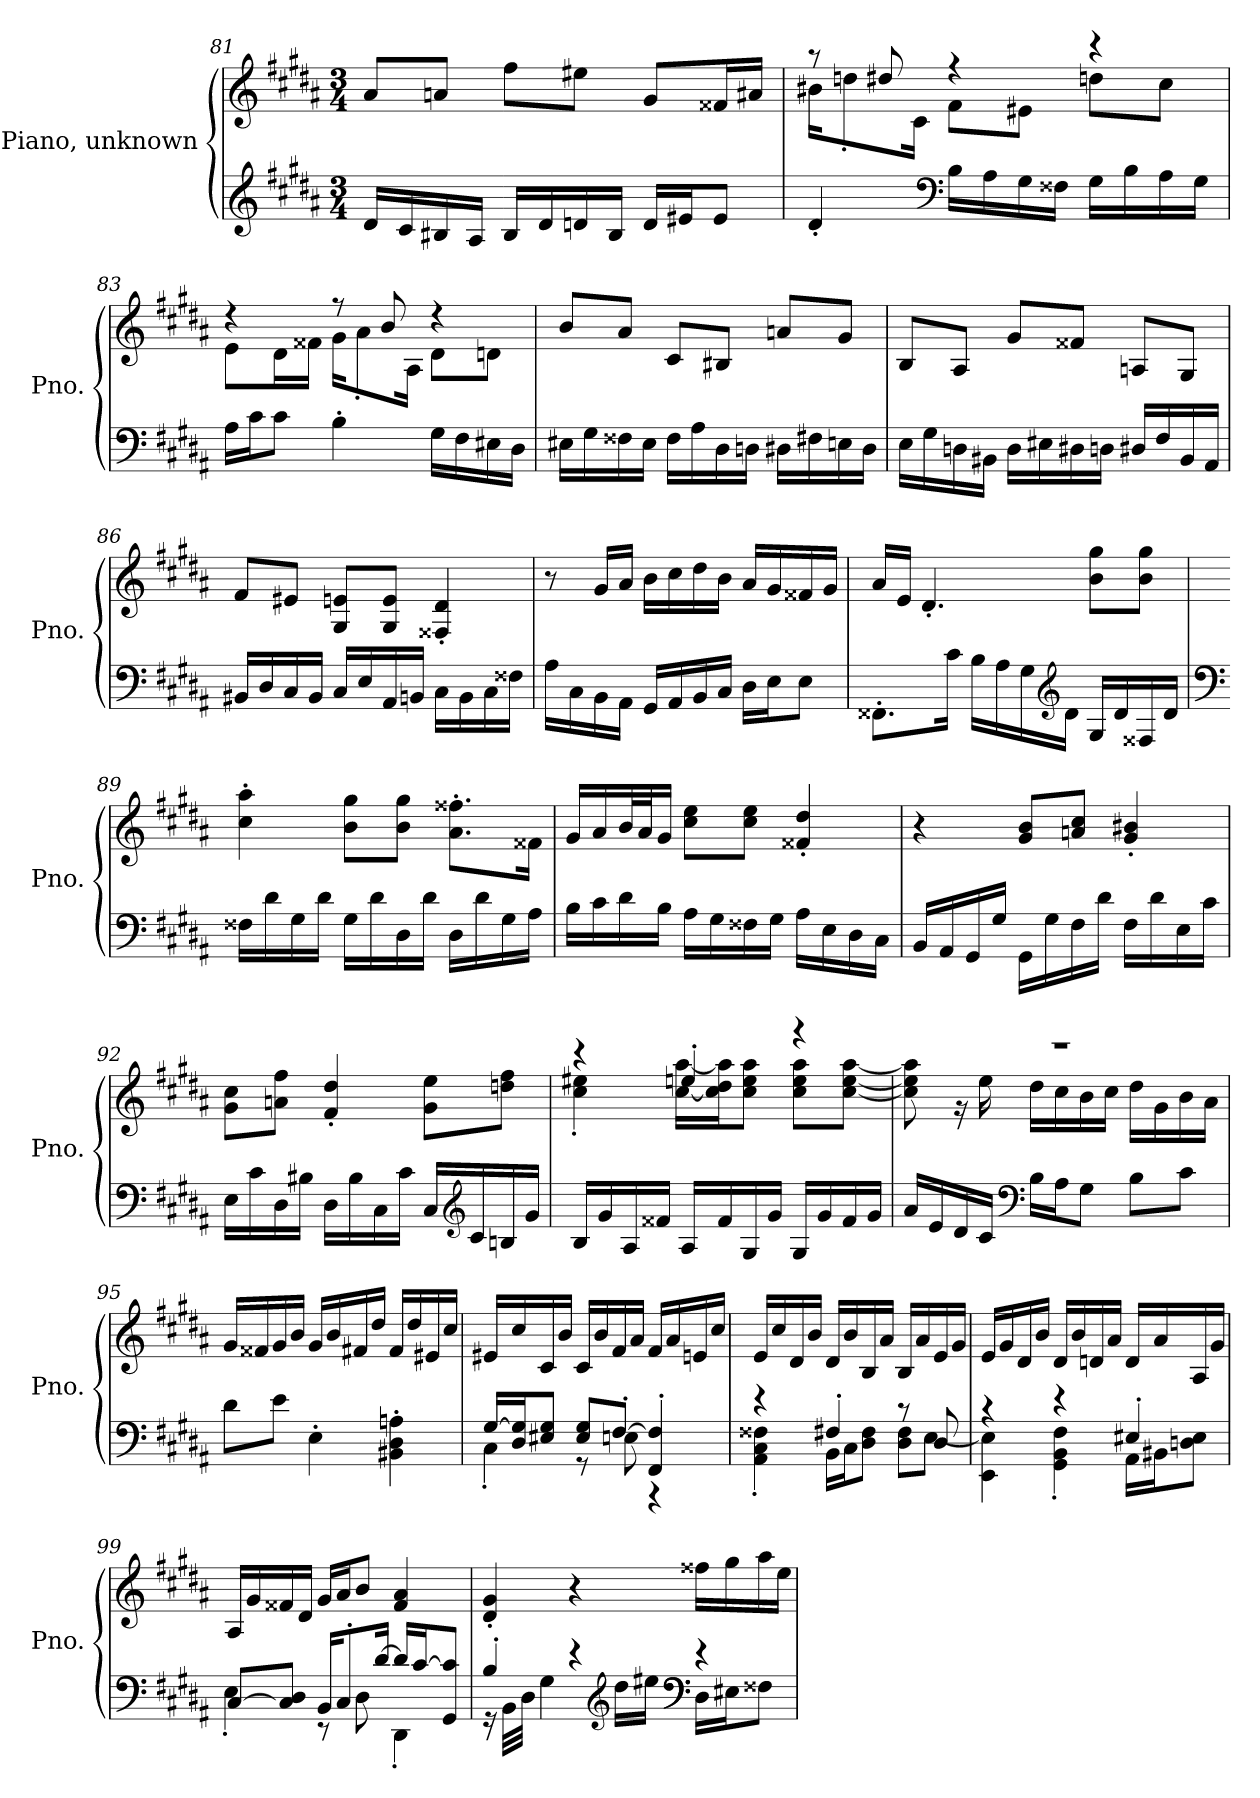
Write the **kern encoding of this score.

**kern	**kern
*part1	*part1
*staff2	*staff1
*I"Piano, unknown	*
*I'Pno.	*
!!LO:PB:g=z
*clefG2	*clefG2
*k[f#c#g#d#a#]	*k[f#c#g#d#a#]
*M3/4	*M3/4
=81	=81
16d#/LL	8a#/L
16c#/	.
16B#X/	8an/J
16A#/JJ	.
16B#/LL	8ff#\L
16d#/	.
16dn/	8ee#X\J
16B#/JJ	.
16d/LL	8g#/L
16e#X/J	.
8e#/J	16f##X/L
.	16a#X/JJ
=82	=82
*	*^
4d#'/	8r	16b#X\KL
.	.	8ddn'\
.	8dd#X/	.
.	.	16c#\Jk
*clefF4	*	*
16B\LL	4r	8f#\L
16A#\	.	.
16G#\	.	8e#X\J
16F##X\JJ	.	.
16G#\LL	4r	8ddn\L
16B\	.	.
16A#\	.	8cc#\J
16G#\JJ	.	.
!!LO:LB:g=z	!!
=83	=83	=83
16A#\LL	4r	8e\L
16c#\J	.	.
8c#\J	.	16d#\L
.	.	16f##X\JJ
4B'\	8r	16g#\KL
.	.	8a#'\
.	8b/	.
.	.	16A#\Jk
16G#\LL	4r	8d#\L
16F#\	.	.
16E#X\	.	8dn\J
16D#\JJ	.	.
*	*v	*v
=84	=84
16E#X\LL	8b/L
16G#\	.
16F##X\	8a#/J
16E#\JJ	.
16F##\LL	8c#/L
16A#\	.
16D#\	8B#X/J
16Dn\JJ	.
16D#X\LL	8an/L
16F#X\	.
16En\	8g#/J
16D#\JJ	.
!!LO:LB:g=z
=85	=85
16E\LL	8B/L
16G#\	.
16Dn\	8A#/J
16BB#X\JJ	.
16D\LL	8g#/L
16E#X\	.
16D#X\	8f##X/J
16Dn\JJ	.
16D#X/LL	8An/L
16F#/	.
16BB#/	8G#/J
16AA#/JJ	.
=86	=86
16BB#X/LL	8f#/L
16D#/	.
16C#/	8e#X/J
16BB#/JJ	.
16C#/LL	8G#/ 8en/L
16E/	.
16AA#/	8G#/ 8e/J
16BBn/JJ	.
16C#\LL	4F##X/' 4d#/'
16BB\	.
16C#\	.
16F##X\JJ	.
=87	=87
16A#\LL	8r
16C#\	.
16BB\	16g#/LL
16AA#\JJ	16a#/JJ
16GG#/LL	16b\LL
16AA#/	16cc#\
16BB/	16dd#\
16C#/JJ	16b\JJ
16D#\LL	16a#/LL
16E\J	16g#/
8E\J	16f##X/
.	16g#/JJ
!!LO:LB:g=z
=88	=88
8.FF##X'\L	16a#/LL
.	16e/JJ
.	4.d#'/
16c#\Jk	.
16B\LL	.
16A#\	.
16G#\	.
*clefG2	*
16d#\JJ	.
16G#/LL	8b\ 8gg#\L
16d#/	.
16F##X/	8b\ 8gg#\J
16d#/JJ	.
=89	=89
*clefF4	*
16F##X\LL	4cc#\' 4aa#\'
16d#\	.
16G#\	.
16d#\JJ	.
16G#\LL	8b\ 8gg#\L
16d#\	.
16D#\	8b\ 8gg#\J
16d#\JJ	.
16D#\LL	8.a#\' 8.ff##X\'L
16d#\	.
16G#\	.
16A#\JJ	16f##X\Jk
=90	=90
16B\LL	16g#/LL
16c#\	16a#/
16d#\	32b/L
.	32a#/J
16B\JJ	16g#/JJ
16A#\LL	8cc#\ 8ee\L
16G#\	.
16F##X\	8cc#\ 8ee\J
16G#\JJ	.
16A#\LL	4f##X/' 4dd#/'
16E\	.
16D#\	.
16C#\JJ	.
!!LO:LB:g=z
=91	=91
16BB/LL	4r
16AA#/	.
16GG#/	.
16G#/JJ	.
16GG#\LL	8g#/ 8b/L
16G#\	.
16F#\	8an/ 8cc#/J
16d#\JJ	.
16F#\LL	4g#/' 4b#X/'
16d#\	.
16E\	.
16c#\JJ	.
=92	=92
16E\LL	8g#\ 8cc#\L
16c#\	.
16D#\	8an\ 8ff#\J
16B#X\JJ	.
16D#\LL	4f#/' 4dd#/'
16B#\	.
16C#\	.
16c#\JJ	.
16C#/LL	8g#\ 8ee\L
*clefG2	*
16c#/	.
16Bn/	8ddn\ 8ff#\J
16g#/JJ	.
=93	=93
*	*^
16B/LL	4r	4cc#\' 4ee#X\'
16g#/	.	.
16A#/	.	.
16f##X/JJ	.	.
16A#/LL	4een'/	[16cc#\ [16aa#\LL
16f##/	.	16cc#\] 16dd#\ 16aa#\]J
16G#/	.	8cc#\ 8ee\ 8aa#\J
16g#/JJ	.	.
16G#/LL	4r	8cc#\ 8ee\ 8aa#\L
16g#/	.	.
16f##/	.	[8cc#\ [8ee\ [8aa#\J
16g#/JJ	.	.
!!LO:LB:g=z	!!
=94	=94	=94
16a#/LL	2.r	8cc#\] 8ee\] 8aa#\]
16e/	.	.
16d#/	.	16r
16c#/JJ	.	16ee\
*clefF4	*	*
16B\LL	.	16dd#\LL
16A#\J	.	16cc#\
8G#\J	.	16b\
.	.	16cc#\JJ
8B\L	.	16dd#\LL
.	.	16g#\
8c#\J	.	16b\
.	.	16a#\JJ
*	*v	*v
=95	=95
8d#\L	16g#/LL
.	16f##X/
8e\J	16g#/
.	16b/JJ
4E'\	16g#/LL
.	16b/
.	16f#X/
.	16dd#/JJ
4BB#X\' 4D#\' 4An\'	16f#/LL
.	16dd#/
.	16e#X/
.	16cc#/JJ
=96	=96
*^	*
[16G#/LL	4C#'\	16e#X/LL
16D#/ 16G#/]J	.	16cc#/
8E#X/ 8G#/J	.	16c#/
.	.	16b/JJ
8E#/ 8G#/L	8r	16c#/LL
.	.	16b/
[8F#'/J	8En\	16f#/
.	.	16a#/JJ
4FF#/' 4F#/]'	4r	16f#/LL
.	.	16a#/
.	.	16en/
.	.	16cc#/JJ
!!LO:PB:g=z
=97	=97	=97
4r	4AA#\' 4C#\' 4F##X\'	16e/LL
.	.	16cc#/
.	.	16d#/
.	.	16b/JJ
4F#X'/	16BB\LL	16d#/LL
.	16C#\J	16b/
.	8D#\ 8F#\J	16B/
.	.	16a#/JJ
8r	8D#\ 8F#\L	16B/LL
.	.	16a#/
8D#/	[8E\J	16e/
.	.	16g#/JJ
=98	=98	=98
4r	4EE\ 4E\]	16e/LL
.	.	16g#/
.	.	16d#/
.	.	16b/JJ
4r	4GG#\' 4BB\' 4F#\'	16d#/LL
.	.	16b/
.	.	16dn/
.	.	16a#/JJ
4E#X'/	16AA#\LL	16d/LL
.	16BB#X\J	16a#/
.	8Dn\ 8E#\J	16A#/
.	.	16g#/JJ
=99	=99	=99
[8C#/L	4E'\	16A#/LL
.	.	16g#/
8C#/] 8D#/J	.	16f##X/
.	.	16d#/JJ
16BB/KL	8r	16g#/LL
8C#'/	.	16a#/J
.	8D#\	8b/J
[16d#/Jk	.	.
16d#/LL]	4DD#'\	4f##/ 4a#/
[16c#/J	.	.
8GG#/ 8c#/]J	.	.
!!LO:LB:g=z
=100	=100	=100
4B'/	16r	4d#/' 4g#/'
.	32BB\LLL	.
.	32D#\JJJ	.
.	4G#\	.
4r	.	4r
*clefG2	*	*
.	16dd#\LL	.
.	16ee#X\JJ	.
*clefF4	*	*
4r	16D#\LL	16ff##X\LL
.	16E#X\J	16gg#\
.	8F##X\J	16aa#\
.	.	16ee\JJ
*v	*v	*
=	=
*-	*-
